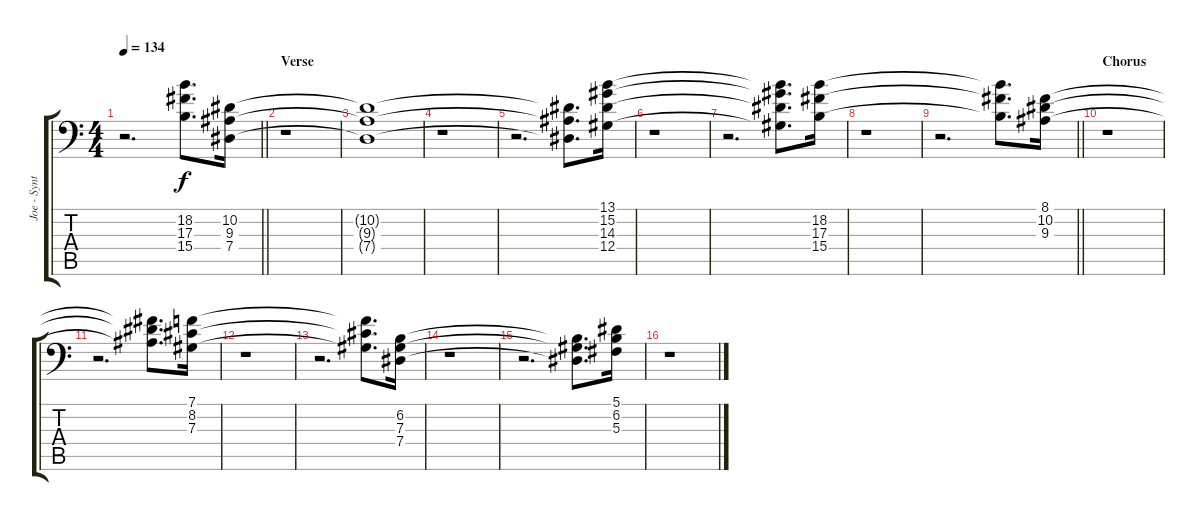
\track ("Joe - Synth (3 Step Down Drop G#)" "Joe - Synt") {instrument lead8bassandlead}
\staff {score tabs}
\tuning (Bb3 F3 Db3 Ab2 Eb2 Ab1) {hide}
\ts (4 4)
\tempo 134
\clef f4
\barLineRight lightlight
\ks c
r.2{d dy f} (18.2{t} 17.3{t} 15.4{t}).8{d} (10.2 9.3 7.4).16 |
\section ("" "Verse")
r.1 |
(10.2{t} 9.3{t} 7.4{t}).1 |
r.1 |
r.2{d} (10.2{t} 9.3{t} 7.4{t}).8{d} (13.1 15.2 14.3 12.4).16 |
r.1 |
r.2{d} (13.1{t} 15.2{t} 14.3{t} 12.4{t}).8{d} (18.2 17.3 15.4).16 |
r.1 |
\barLineRight lightlight
r.2{d} (18.2{t} 17.3{t} 15.4{t}).8{d} (8.1 10.2 9.3).16{instrument lead3calliope} |
\section ("" "Chorus")
r.1 |
r.2{d} (8.1{t} 10.2{t} 9.3{t}).8{d} (7.1 8.2 7.3).16 |
r.1 |
r.2{d} (7.1{t} 8.2{t} 7.3{t}).8{d} (6.2 7.3 7.4).16 |
r.1 |
r.2{d} (6.2{t} 7.3{t} 7.4{t}).8{d} (5.1 6.2 5.3).16 |
r.1
